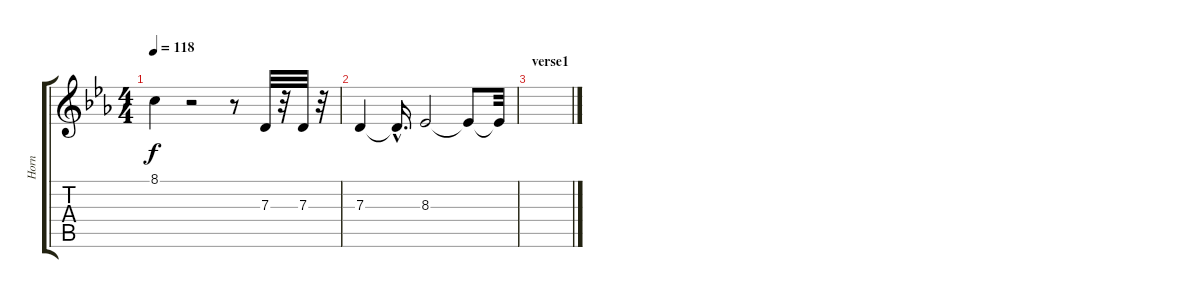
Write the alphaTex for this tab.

\track ("Horn" "Horn") {instrument frenchhorn}
\staff {score tabs}
\tuning (E4 B3 G3 D3 A2 E2) {hide}
\ts (4 4)
\tempo 118
\clef g2
\ks cminor
8.1{t}.4{dy f} r.2 r.8 7.3.32 r.32 7.3.32 r.32 |
7.3.4 7.3{hac t}.16{d} 8.3.2 8.3{t}.8 8.3{t}.32 |
\section ("" "verse1")
